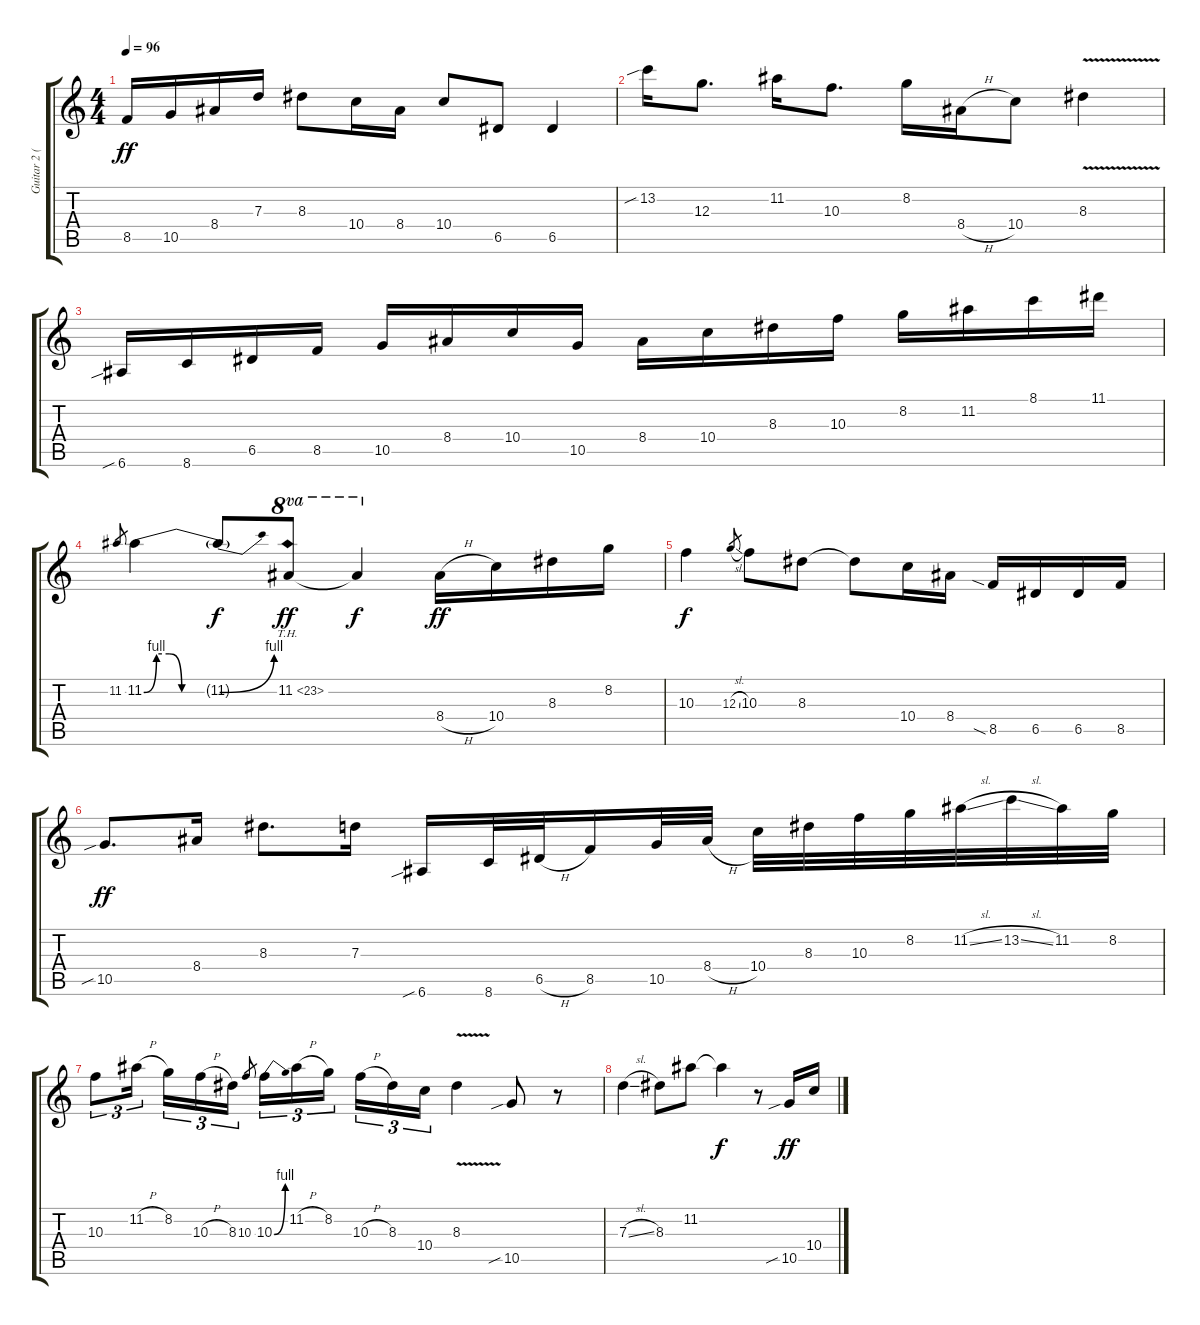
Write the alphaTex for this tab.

\track ("Guitar 2 (Lead)" "Guitar 2 (") {instrument distortionguitar}
\staff {score tabs}
\tuning (E4 B3 G3 D3 A2 E2) {hide}
\ts (4 4)
\tempo 96
\clef g2
\ks c
8.5.16{dy ff} 10.5.16 8.4.16 7.3.16 8.3.8 10.4.16 8.4.16 10.4.8 6.5.8 6.5.4 |
13.2{sib}.16 12.3.8{d} 11.2.16 10.3.8{d} 8.2.16 8.4{h}.16 10.4.8 8.3{v}.4 |
6.6{sib}.16 8.6.16 6.5.16 8.5.16 10.5.16 8.4.16 10.4.16 10.5.16 8.4.16 10.4.16 8.3.16 10.3.16 8.2.16 11.2.16 8.1.16 11.1.16 |
11.2.8{gr} 11.2{be (custom 0 0 10 4 20 4 30 0 60 0)}.4 11.2{be (bend 0 0 60 4) t}.8{dy f} 11.2{th 12}.8{ot 8va dy ff} 11.2{t}.4{ot 8va dy f} 8.4{h}.16{dy ff} 10.4.16 8.3.16 8.2.16 |
10.3.4{dy f} 12.3{sl}.8{gr} 10.3.8 8.3.8 8.3{t}.8 10.4.16 8.4.16 8.5{sia}.16 6.5.16 6.5.16 8.5.16 |
10.5{sib}.8{d dy ff} 8.4.16 8.3.8{d} 7.3.16 6.6{sib}.16 8.6.32 6.5{h}.32 8.5.16 10.5.32 8.4{h}.32 10.4.32 8.3.32 10.3.32 8.2.32 11.2{sl}.32 13.2{sl}.32 11.2.32 8.2.32 |
10.3.8{tu (3 2)} 11.2{h}.16{tu (3 2) beam splitsecondary} 8.2.16{tu (3 2)} 10.3{h}.16{tu (3 2)} 8.3.16{tu (3 2)} 10.3.8{gr} 10.3{be (bend 0 0 60 4)}.16{tu (3 2)} 11.2{h}.16{tu (3 2)} 8.2.16{tu (3 2) beam splitsecondary} 10.3{h}.16{tu (3 2)} 8.3.16{tu (3 2)} 10.4.16{tu (3 2)} 8.3{v}.4 10.5{sib}.8 r.8 |
7.3{sl}.4 8.3.8 11.2.8 11.2{t}.4{dy f} r.8 10.5{sib}.16{dy ff} 10.4.16
